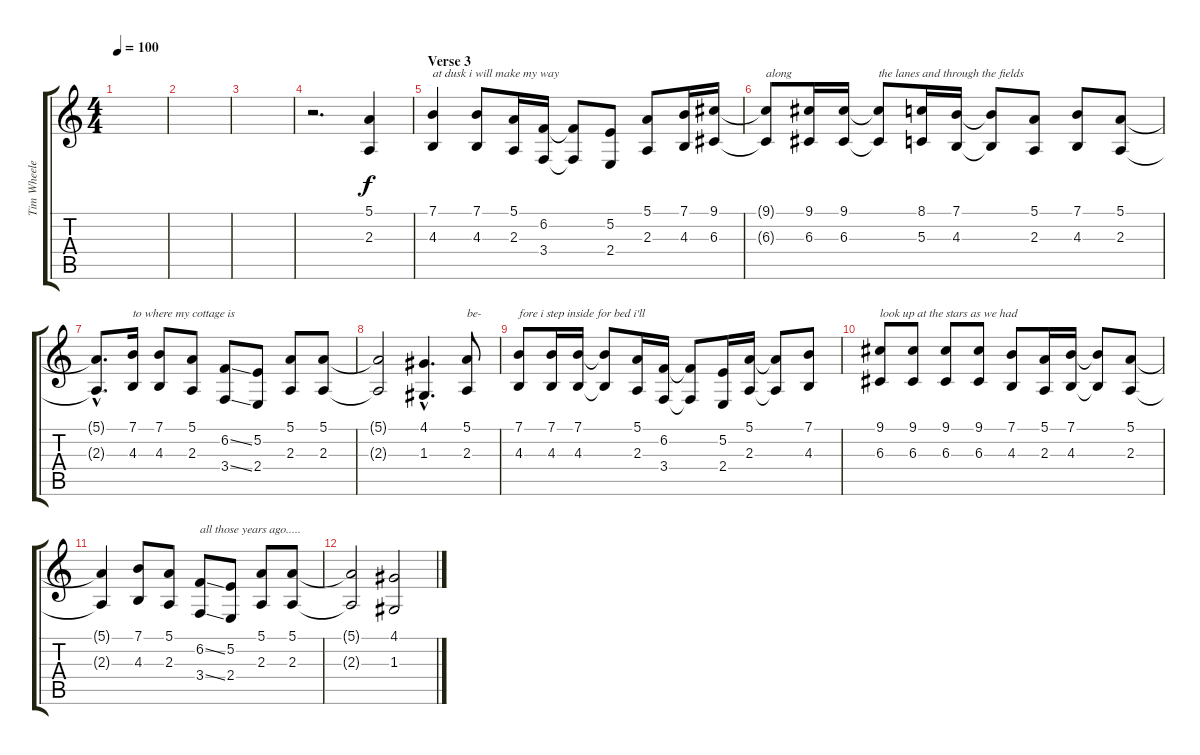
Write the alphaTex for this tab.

\track ("Tim Wheeler (vox)" "Tim Wheele") {instrument lead6voice}
\staff {score tabs}
\tuning (E4 B3 G3 D3 A2 E2) {hide}
\ts (4 4)
\tempo 100
\clef g2
\ks c
|
|
|
r.2{d} (5.1 2.3).4 |
\section ("" "Verse 3")
(7.1 4.3).4{txt "at dusk i will make my way"} (7.1 4.3).8 (5.1 2.3).16 (6.2 3.4).16 (6.2{t} 3.4{t}).8 (5.2 2.4).8 (5.1 2.3).8 (7.1 4.3).16 (9.1 6.3).16 |
(9.1{t} 6.3{t}).8{txt "along"} (9.1 6.3).16 (9.1 6.3).16 (9.1{t} 6.3{t}).8{txt "the lanes and through the fields"} (8.1 5.3).16 (7.1 4.3).16 (7.1{t} 4.3{t}).8 (5.1 2.3).8 (7.1 4.3).8 (5.1 2.3).8 |
(5.1{hac t} 2.3{hac t}).8{d} (7.1 4.3).16{txt "to where my cottage is"} (7.1 4.3).8 (5.1 2.3).8 (6.2{ss} 3.4{ss}).8 (5.2 2.4).8 (5.1 2.3).8 (5.1 2.3).8 |
(5.1{t} 2.3{t}).2 (4.1{hac} 1.3{hac}).4{d} (5.1 2.3).8{txt "be-"} |
(7.1 4.3).8{txt "fore i step inside for bed i'll"} (7.1 4.3).16 (7.1 4.3).16 (7.1{t} 4.3{t}).8 (5.1 2.3).16 (6.2 3.4).16 (6.2{t} 3.4{t}).8 (5.2 2.4).16 (5.1 2.3).16 (5.1{t} 2.3{t}).8 (7.1 4.3).8 |
(9.1 6.3).8{txt "look up at the stars as we had"} (9.1 6.3).8 (9.1 6.3).8 (9.1 6.3).8 (7.1 4.3).8 (5.1 2.3).16 (7.1 4.3).16 (7.1{t} 4.3{t}).8 (5.1 2.3).8 |
(5.1{t} 2.3{t}).4 (7.1 4.3).8 (5.1 2.3).8 (6.2{ss} 3.4{ss}).8{txt "all those years ago....."} (5.2 2.4).8 (5.1 2.3).8 (5.1 2.3).8 |
(5.1{t} 2.3{t}).2 (4.1 1.3).2
